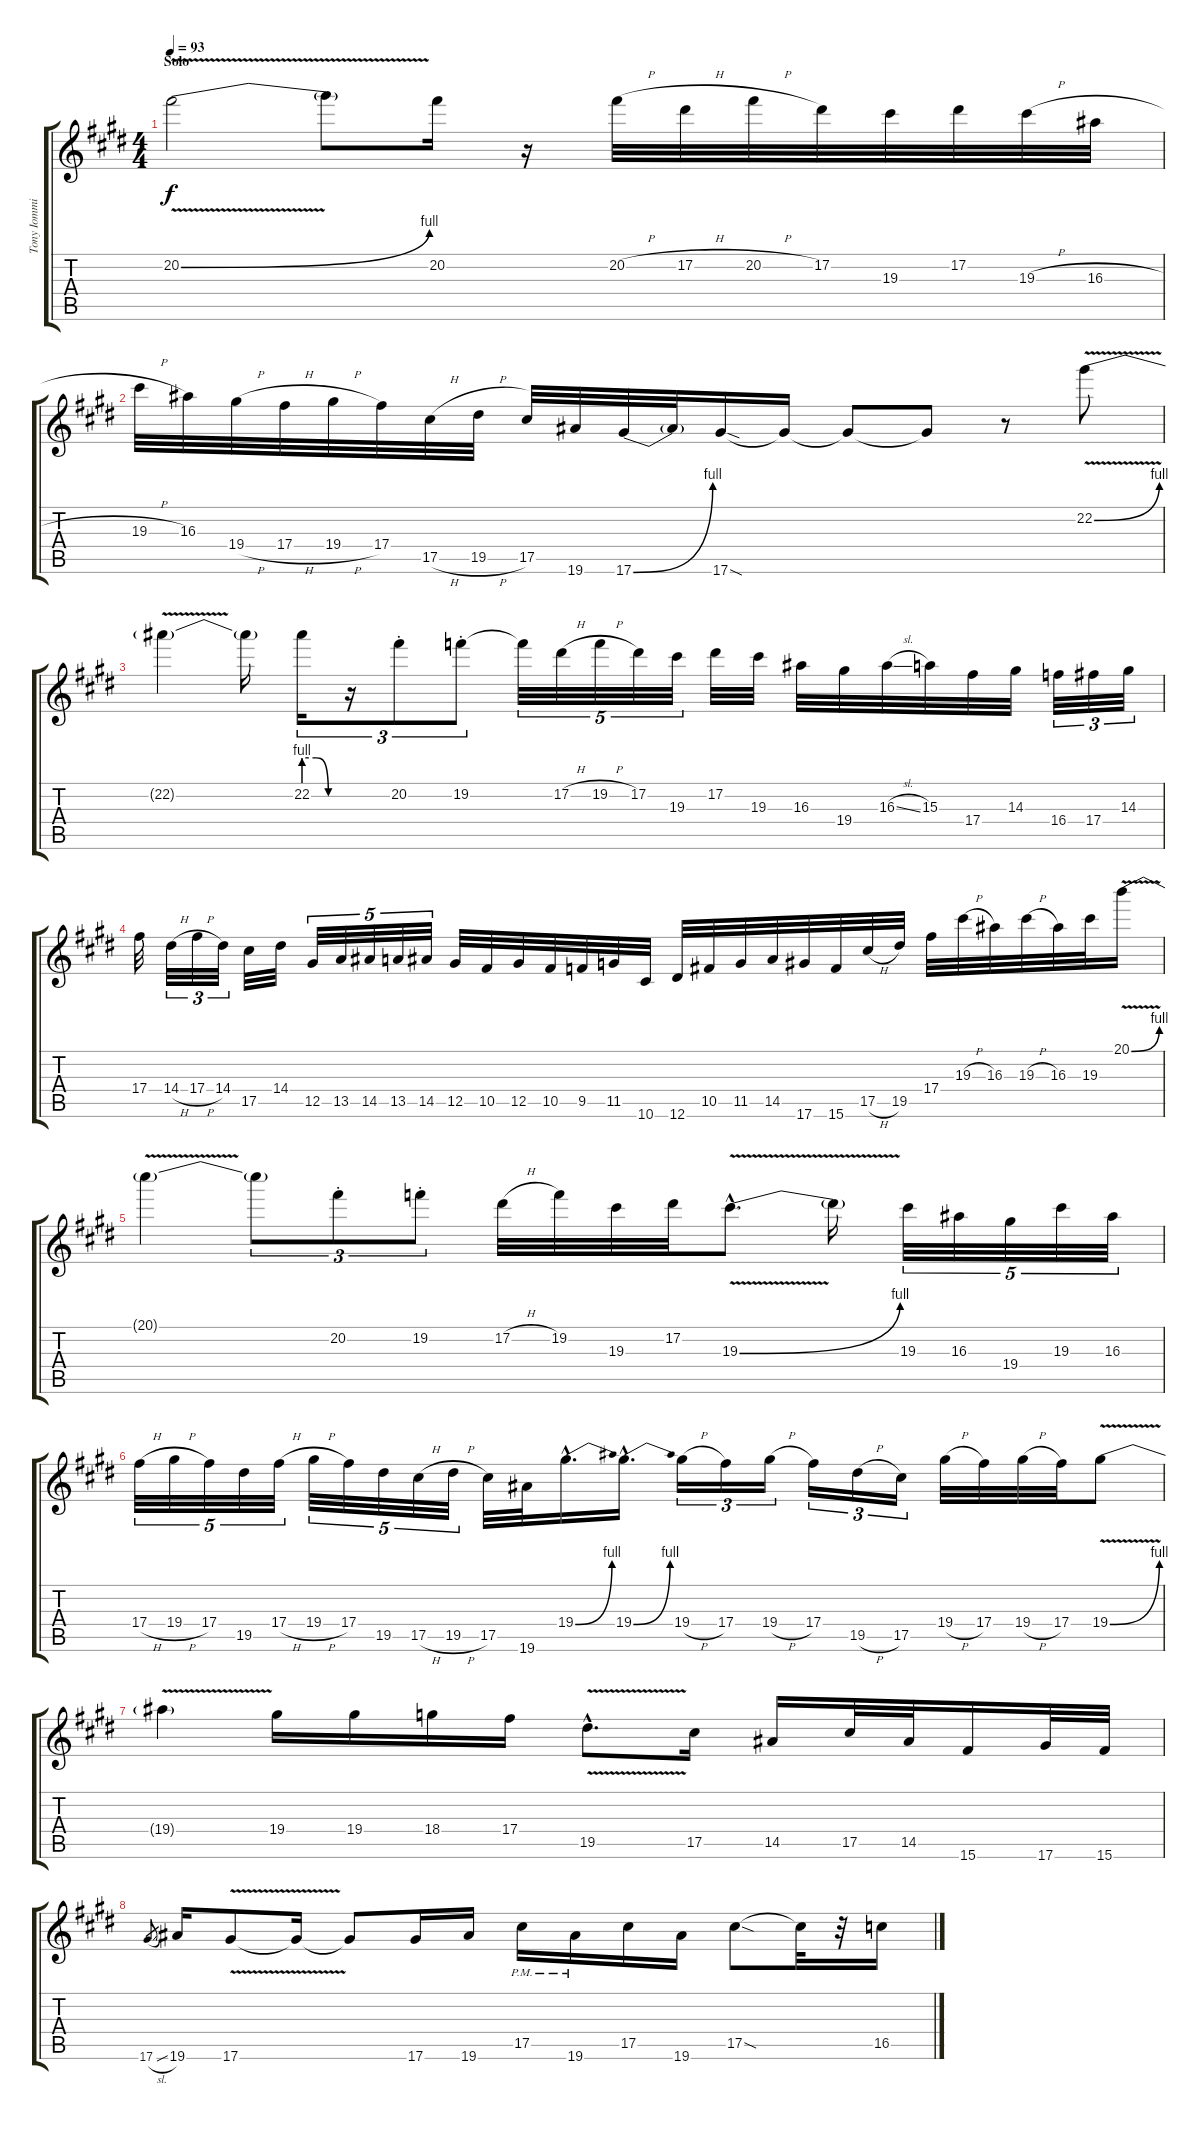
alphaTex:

\track ("Tony Iommi" "Tony Iommi") {instrument distortionguitar}
\staff {score tabs}
\tuning (Eb4 Bb3 Gb3 Db3 Ab2 Eb2) {hide}
\ts (4 4)
\section ("" "Solo")
\tempo 93
\clef g2
\ks c#minor
20.2{be (bend 0 0 60 4) v}.2{dy f volume 14} 20.2{t}.8 20.2.16 r.16 20.2{h}.32 17.2{h}.32 20.2{h}.32 17.2.32 19.3.32 17.2.32 19.3{h}.32 16.3{h}.32 |
19.3{h}.32 16.3.32 19.4{h}.32 17.4{h}.32 19.4{h}.32 17.4.32 17.5{h}.32 19.5{h}.32 17.5.32 19.6.32 17.6{be (bend 0 0 60 4)}.32 17.6{t}.32 17.6{sod}.16 17.6{t}.16 17.6{t}.8 17.6{t}.8 r.8 22.2{be (bend 0 0 60 4) v}.8 |
22.2{t}.4 22.2{t}.16 22.2{be (custom 0 4 20 4 40 0 60 0)}.16{tu (3 2)} r.16{tu (3 2)} 20.2{st}.8{tu (3 2)} 19.2{st}.8{tu (3 2)} 19.2{t}.32{tu (5 4)} 17.2{h}.32{tu (5 4)} 19.2{h}.32{tu (5 4)} 17.2.32{tu (5 4)} 19.3.32{tu (5 4)} 17.2.32 19.3.32 16.3.32 19.4.32 16.3{sl}.32 15.3.32 17.4.32 14.3.32 16.4.32{tu (3 2)} 17.4.32{tu (3 2)} 14.3.32{tu (3 2)} |
17.4.32 14.4{h}.32{tu (3 2)} 17.4{h}.32{tu (3 2)} 14.4.32{tu (3 2)} 17.5.32 14.4.32 12.5.32{tu (5 4)} 13.5.32{tu (5 4)} 14.5.32{tu (5 4)} 13.5.32{tu (5 4)} 14.5.32{tu (5 4)} 12.5.32 10.5.32 12.5.32 10.5.32 9.5.32 11.5.32 10.6.32 12.6.32 10.5.32 11.5.32 14.5.32 17.6.32 15.6.32 17.5{h}.32 19.5.32 17.4.32 19.3{h}.32 16.3.32 19.3{h}.32 16.3.32 19.3.32 20.1{be (bend 0 0 60 4) v}.16 |
20.1{t}.4 20.1{t}.8{tu (3 2)} 20.2{st}.8{tu (3 2)} 19.2{st}.8{tu (3 2)} 17.2{h}.32 19.2.32 19.3.32 17.2.32 19.3{be (bend 0 0 60 4) v hac}.8{d} 19.3{t}.16 19.3.32{tu (5 4)} 16.3.32{tu (5 4)} 19.4.32{tu (5 4)} 19.3.32{tu (5 4)} 16.3.32{tu (5 4)} |
17.4{h}.32{tu (5 4)} 19.4{h}.32{tu (5 4)} 17.4.32{tu (5 4)} 19.5.32{tu (5 4)} 17.4{h}.32{tu (5 4)} 19.4{h}.32{tu (5 4)} 17.4.32{tu (5 4)} 19.5.32{tu (5 4)} 17.5{h}.32{tu (5 4)} 19.5{h}.32{tu (5 4)} 17.5.32 19.6.32 19.4{be (bend 0 0 60 4) hac}.16{d} 19.4{be (bend 0 0 60 4) hac}.16{d} 19.4{h}.16{tu (3 2)} 17.4.16{tu (3 2)} 19.4{h}.16{tu (3 2)} 17.4.16{tu (3 2)} 19.5{h}.16{tu (3 2)} 17.5.16{tu (3 2)} 19.4{h}.32 17.4.32 19.4{h}.32 17.4.32 19.4{be (bend 0 0 60 4) v}.8 |
19.4{t}.4 19.4.16 19.4.16 18.4.16 17.4.16 19.5{v hac}.8{d} 17.5.16 14.5.16 17.5.32 14.5.32 15.6.16 17.6.32 15.6.32 |
17.6{sl}.8{gr} 19.6.16 17.6{v}.8 17.6{t}.16 17.6{t}.8 17.6.16 19.6.16 17.5{pm}.16 19.6{pm}.16 17.5.16 19.6.16 17.5{sod}.8 17.5{t}.32 r.32 16.5.16
